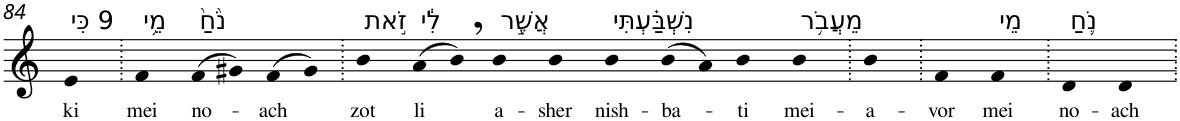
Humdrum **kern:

**kern	**text
*part1	*part1
*staff1	*staff1
*I"Piano	*
*I'Pno	*
!!LO:PB:g=z
*clefG2	*
*k[]	*
=84	=84
!LO:TX:a:t=9 כִּי	!
!	!LO:LY:b
4e	ki
=85.	=85.
!LO:TX:a:t=מֵ֥י	!
!	!LO:LY:b
4f	mei
!LO:TX:a:t=נֹ֙חַ֙	!
!	!LO:LY:b
(>8f	no-
8g#X)	.
!	!LO:LY:b
(>8f	-ach
8g#)	.
=86.	=86.
!LO:TX:a:t=זֹ֣את	!
!	!LO:LY:b
4b	zot
!LO:TX:a:t=לִ֔י	!
!	!LO:LY:b
(8a	li
8b,)	.
!LO:TX:a:t=אֲשֶׁ֣ר	!
!	!LO:LY:b
4b	a-
!	!LO:LY:b
4b	-sher
!LO:TX:a:t=נִשְׁבַּ֗עְתִּי	!
!	!LO:LY:b
4b	nish-
!	!LO:LY:b
(8b	-ba-
8a)	.
!	!LO:LY:b
4b	-ti
!LO:TX:a:t=מֵעֲבֹ֥ר	!
!	!LO:LY:b
4b	mei-
=87.	=87.
!	!LO:LY:b
4b	-a-
=88.	=88.
!	!LO:LY:b
4f	-vor
!LO:TX:a:t=מֵי	!
!	!LO:LY:b
4f	mei
=89.	=89.
!LO:TX:a:t=נֹ֛חַ	!
!	!LO:LY:b
4d	no-
!	!LO:LY:b
4d	-ach
=.	=.
*-	*-
